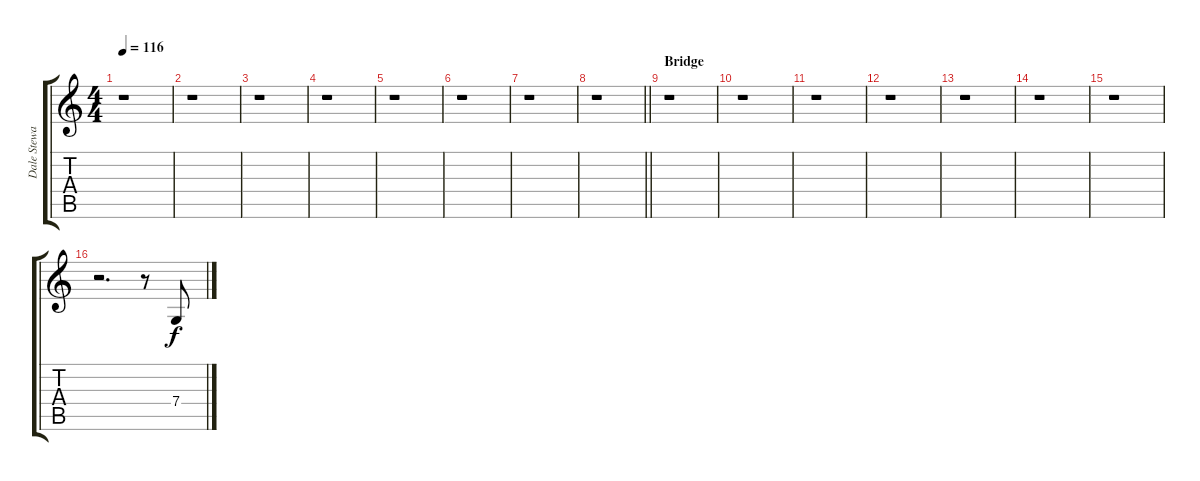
\track ("Dale Stewart (Voice)" "Dale Stewa") {instrument cello}
\staff {score tabs}
\tuning (D4 A3 F3 C3 G2 C2) {hide}
\ts (4 4)
\tempo 116
\clef g2
\ks c
r.1{dy f} |
r.1 |
r.1 |
r.1 |
r.1 |
r.1 |
r.1 |
\barLineRight lightlight
r.1 |
\section ("" "Bridge")
r.1 |
r.1 |
r.1 |
r.1 |
r.1 |
r.1 |
r.1 |
r.2{d} r.8 7.4.8
